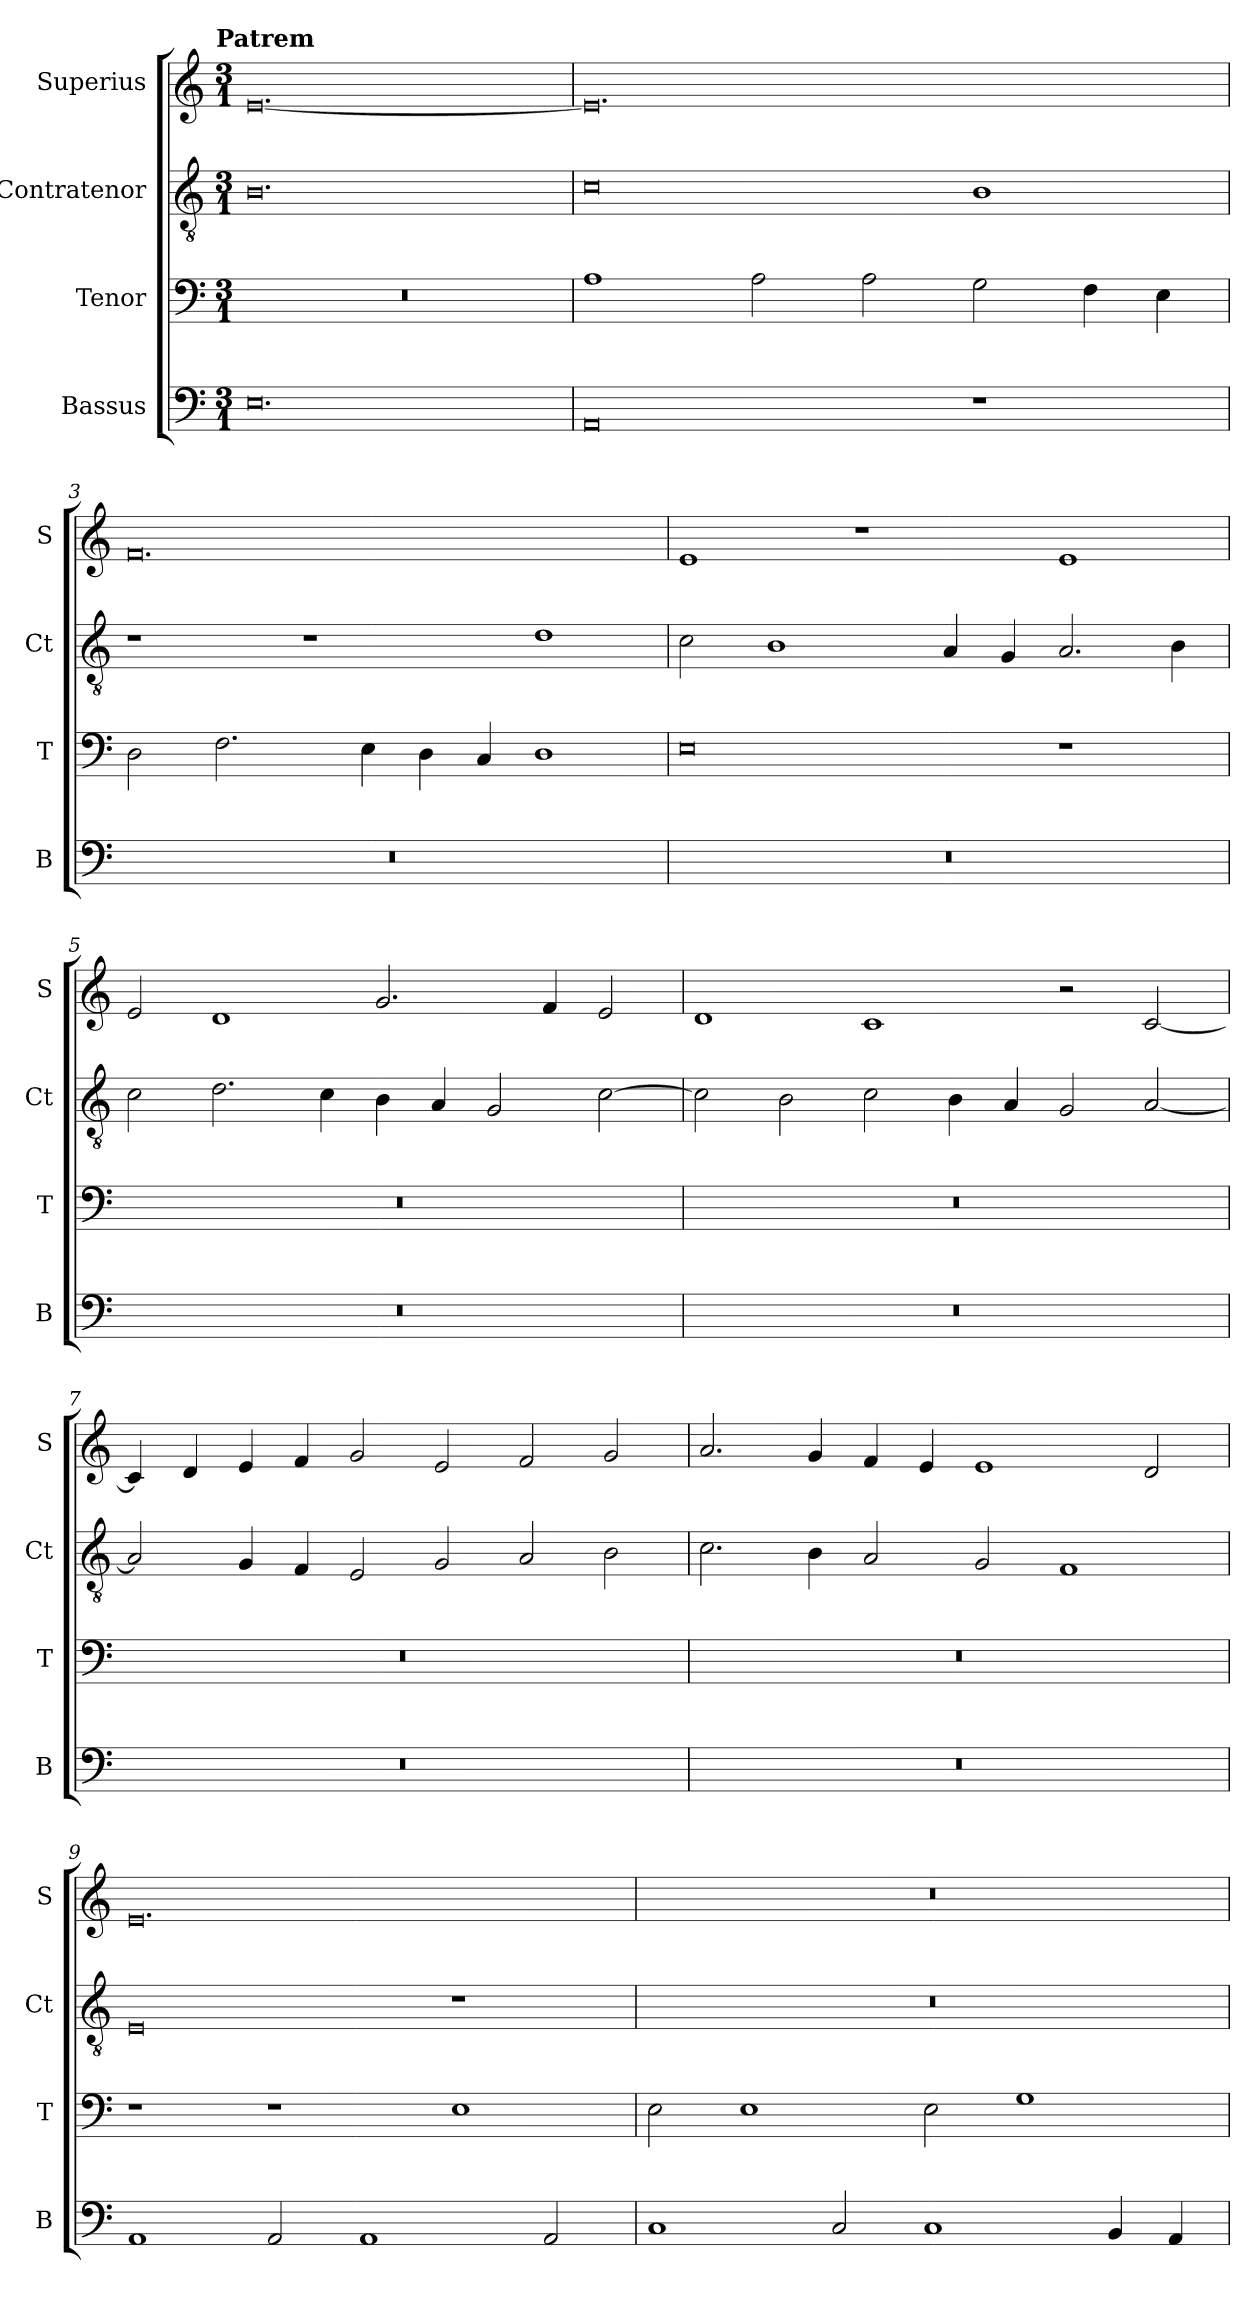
**kern	**kern	**kern	**kern
*part4	*part3	*part2	*part1
*staff4	*staff3	*staff2	*staff1
*I"Bassus	*I"Tenor	*I"Contratenor	*I"Superius
*I'B	*I'T	*I'Ct	*I'S
*clefF4	*clefF4	*clefGv2	*clefG2
*k[]	*k[]	*k[]	*k[]
!!LO:TX:omd:t=Patrem
*M3/1	*M3/1	*M3/1	*M3/1
=1	=1	=1	=1
0.E	0.r	0.B	[0.e
=2	=2	=2	=2
0AA	1A	0c	0.e]
.	2A\	.	.
.	2A\	.	.
1r	2G\	1B	.
.	4F\	.	.
.	4E\	.	.
=3	=3	=3	=3
0.r	2D\	1r	0.f
.	2.F\	.	.
.	.	1r	.
.	4E\	.	.
.	4D\	.	.
.	4C/	.	.
.	1D	1d	.
=4	=4	=4	=4
0.r	0E	2c\	1e
.	.	1B	.
.	.	.	1r
.	.	4A/	.
.	.	4G/	.
.	1r	2.A/	1e
.	.	4B\	.
=5	=5	=5	=5
0.r	0.r	2c\	2e/
.	.	2.d\	1d
.	.	4c\	.
.	.	4B\	2.g/
.	.	4A/	.
.	.	2G/	.
.	.	.	4f/
.	.	[2c\	2e/
=6	=6	=6	=6
0.r	0.r	2c\]	1d
.	.	2B\	.
.	.	2c\	1c
.	.	4B\	.
.	.	4A/	.
.	.	2G/	2r
.	.	[2A/	[2c/
=7	=7	=7	=7
0.r	0.r	2A/]	4c/]
.	.	.	4d/
.	.	4G/	4e/
.	.	4F/	4f/
.	.	2E/	2g/
.	.	2G/	2e/
.	.	2A/	2f/
.	.	2B\	2g/
=8	=8	=8	=8
0.r	0.r	2.c\	2.a/
.	.	4B\	4g/
.	.	2A/	4f/
.	.	.	4e/
.	.	2G/	1e
.	.	1F	.
.	.	.	2d/
=9	=9	=9	=9
1AA	1r	0E	0.e
2AA/	1r	.	.
1AA	.	.	.
.	1E	1r	.
2AA/	.	.	.
=10	=10	=10	=10
1C	2E\	0.r	0.r
.	1E	.	.
2C/	.	.	.
1C	2E\	.	.
.	1G	.	.
4BB/	.	.	.
4AA/	.	.	.
=	=	=	=
*-	*-	*-	*-
